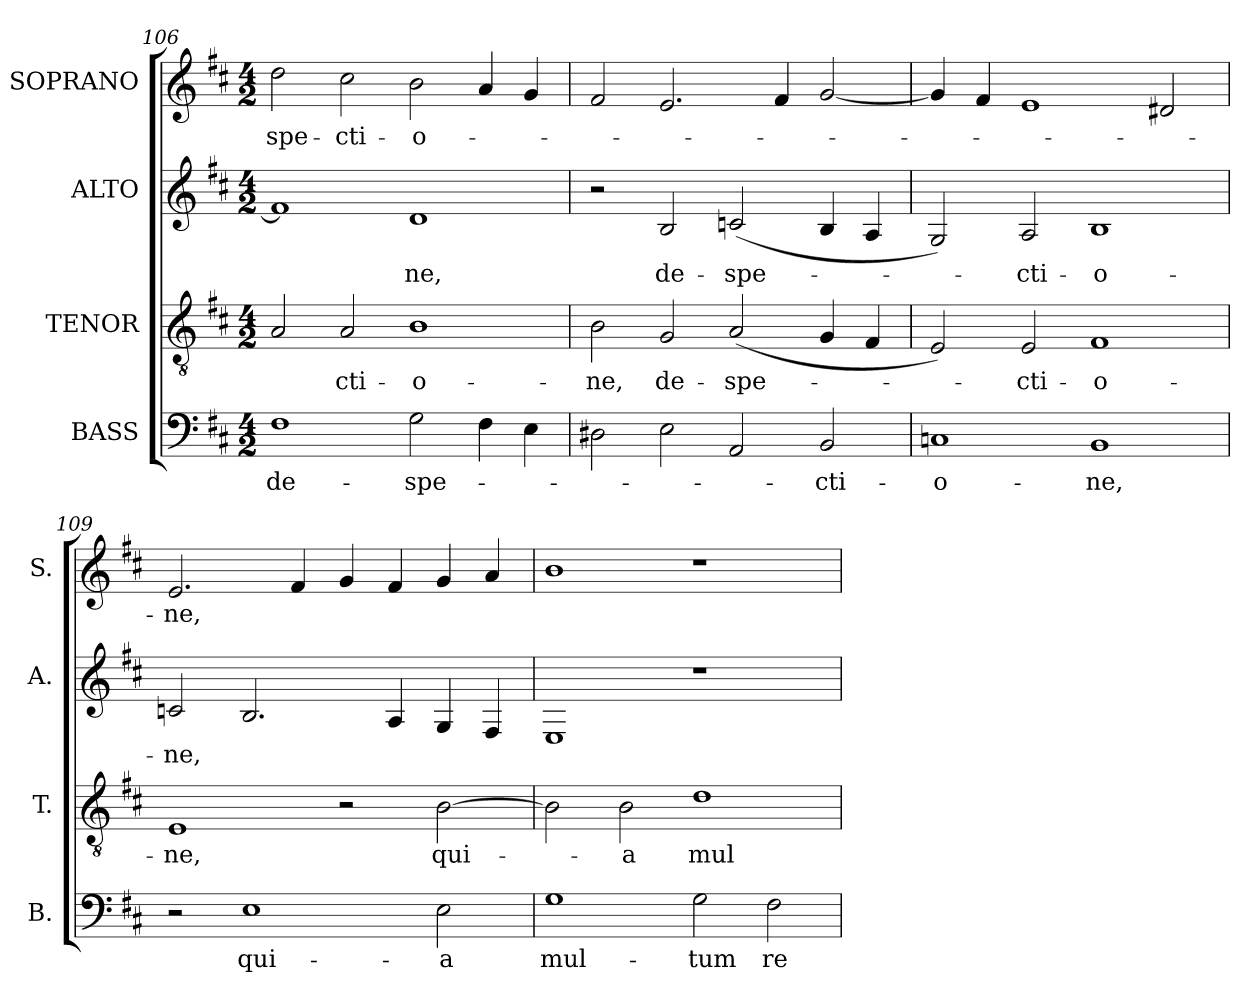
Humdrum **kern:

**kern	**text	**kern	**text	**kern	**text	**kern	**text
*part4	*part4	*part3	*part3	*part2	*part2	*part1	*part1
*staff4	*staff4	*staff3	*staff3	*staff2	*staff2	*staff1	*staff1
*I"BASS	*	*I"TENOR	*	*I"ALTO	*	*I"SOPRANO	*
*I'B.	*	*I'T.	*	*I'A.	*	*I'S.	*
*clefF4	*	*clefGv2	*	*clefG2	*	*clefG2	*
*	*	*ITrd7c12	*	*	*	*	*
*k[f#c#]	*	*k[f#c#]	*	*k[f#c#]	*	*k[f#c#]	*
*D:	*	*D:	*	*D:	*	*D:	*
*M4/2	*	*M4/2	*	*M4/2	*	*M4/2	*
=106	=106	=106	=106	=106	=106	=106	=106
!	!LO:LY:b:color=#000000	!	!	!	!	!	!
!	!	!	!	!	!	!	!LO:LY:b:color=#000000
1F#i	de-	2AAi/	.	1f#i]	.	2ddi\	-spe-
!	!	!	!LO:LY:b:color=#000000	!	!	!	!
!	!	!	!	!	!	!	!LO:LY:b:color=#000000
.	.	2AAi/	-cti-	.	.	2cc#i\	-cti-
!	!LO:LY:b:color=#000000	!	!	!	!	!	!
!	!	!	!LO:LY:b:color=#000000	!	!	!	!
!	!	!	!	!	!LO:LY:b:color=#000000	!	!
!	!	!	!	!	!	!	!LO:LY:b:color=#000000
2Gi\	-spe-	1BBi	-o-	1di	-ne,	2bi\	-o-
4F#i\	.	.	.	.	.	4ai/	.
4Ei\	.	.	.	.	.	4gi/	.
=107	=107	=107	=107	=107	=107	=107	=107
!	!	!	!LO:LY:b:color=#000000	!	!	!	!
2D#Xi\	.	2BBi\	-ne,	2r	.	2f#i/	.
!	!	!	!LO:LY:b:color=#000000	!	!	!	!
!	!	!	!	!	!LO:LY:b:color=#000000	!	!
2Ei\	.	2GGi/	de-	2Bi/	de-	2.ei/	.
!	!	!	!LO:LY:b:color=#000000	!	!	!	!
!	!	!	!	!	!LO:LY:b:color=#000000	!	!
2AAi/	.	(2AAi/	-spe-	(2cni/	-spe-	.	.
.	.	.	.	.	.	4f#i/	.
!	!LO:LY:b:color=#000000	!	!	!	!	!	!
2BBi/	-cti-	4GGi/	.	4Bi/	.	[2gi/	.
.	.	4FF#i/	.	4Ai/	.	.	.
=108	=108	=108	=108	=108	=108	=108	=108
!	!LO:LY:b:color=#000000	!	!	!	!	!	!
1Cni	-o-	2EEi/)	.	2Gi/)	.	4gi/]	.
.	.	.	.	.	.	4f#i/	.
!	!	!	!LO:LY:b:color=#000000	!	!	!	!
!	!	!	!	!	!LO:LY:b:color=#000000	!	!
.	.	2EEi/	-cti-	2Ai/	-cti-	1ei	.
!	!LO:LY:b:color=#000000	!	!	!	!	!	!
!	!	!	!LO:LY:b:color=#000000	!	!	!	!
!	!	!	!	!	!LO:LY:b:color=#000000	!	!
1BBi	-ne,	1FF#i	-o-	1Bi	-o-	.	.
.	.	.	.	.	.	2d#Xi/	.
!!LO:LB:g=z
=109	=109	=109	=109	=109	=109	=109	=109
!	!	!	!LO:LY:b:color=#000000	!	!	!	!
!	!	!	!	!	!LO:LY:b:color=#000000	!	!
!	!	!	!	!	!	!	!LO:LY:b:color=#000000
2r	.	1EEi	-ne,	2cni/	-ne,	2.ei/	-ne,
!	!LO:LY:b:color=#000000	!	!	!	!	!	!
1Ei	qui-	.	.	2.Bi/	.	.	.
.	.	.	.	.	.	4f#i/	.
.	.	2r	.	.	.	4gi/	.
.	.	.	.	4Ai/	.	4f#i/	.
!	!LO:LY:b:color=#000000	!	!	!	!	!	!
!	!	!	!LO:LY:b:color=#000000	!	!	!	!
2Ei\	-a	[2BBi\	qui-	4Gi/	.	4gi/	.
.	.	.	.	4F#i/	.	4ai/	.
=110	=110	=110	=110	=110	=110	=110	=110
!	!LO:LY:b:color=#000000	!	!	!	!	!	!
1Gi	mul-	2BBi\]	.	1Ei	.	1bi	.
!	!	!	!LO:LY:b:color=#000000	!	!	!	!
.	.	2BBi\	-a	.	.	.	.
!	!LO:LY:b:color=#000000	!	!	!	!	!	!
!	!	!	!LO:LY:b:color=#000000	!	!	!	!
2Gi\	-tum	1Di	mul-	1r	.	1r	.
!	!LO:LY:b:color=#000000	!	!	!	!	!	!
2F#i\	re-	.	.	.	.	.	.
=	=	=	=	=	=	=	=
*-	*-	*-	*-	*-	*-	*-	*-
